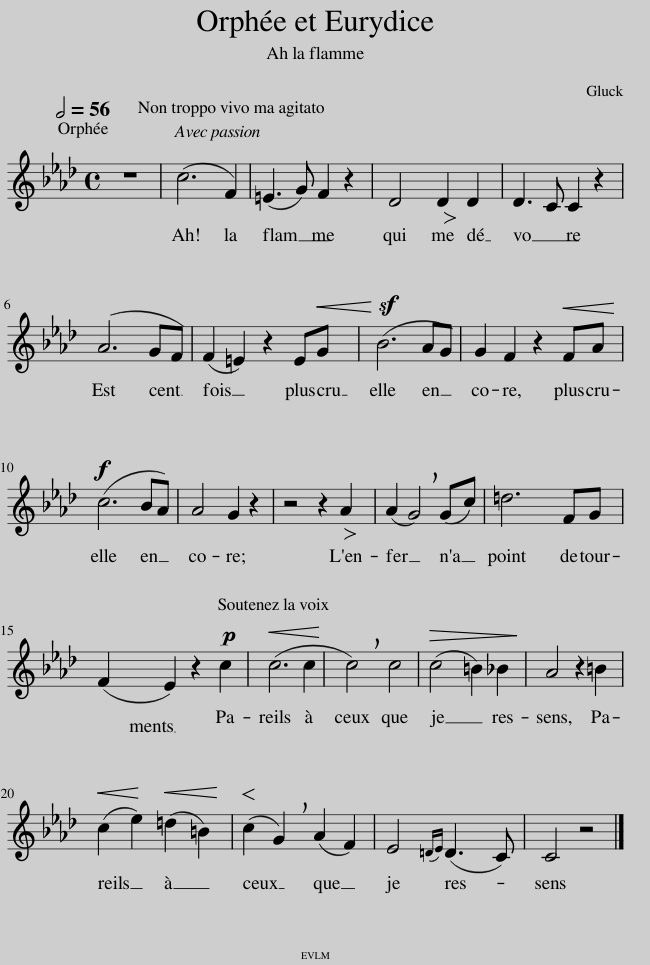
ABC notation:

X:1
L:1/8
M:4/4
I:linebreak $
K:Ab
V:1 treble
V:1
 z8 |[Q:1/2=56] (c6 F2) | (=E3 G) F2 z2 | D4 D2 D2 | D3 C C2 z2 |$ %5
 (A6 GF) | (F2 =E2) z2 E!<(!G!<)! | (B6 A)G | G2 F2 z2!<(! FA!<)! |$!f! (c6 B)A | %10
 A4 G2 z2 | z4 z2 A2 | (A2 G4) (!breath!Gc) | =d6 FG |$ (F2 E2) z2!p! c2 | %15
!<(! (c6 c2!<)! | !breath!c4) c4 |!>(! (c4 =B2) _B2!>)! | A4 z2 =B2 |$!<(! (c2 e2)!<(! (=d2 =B2)!<)!!<)! | %20
!<(! (c2 !breath!G2) (A2 F2)!<)! | E4({=DE)} (D3 C) | C4 z4 |] %23
